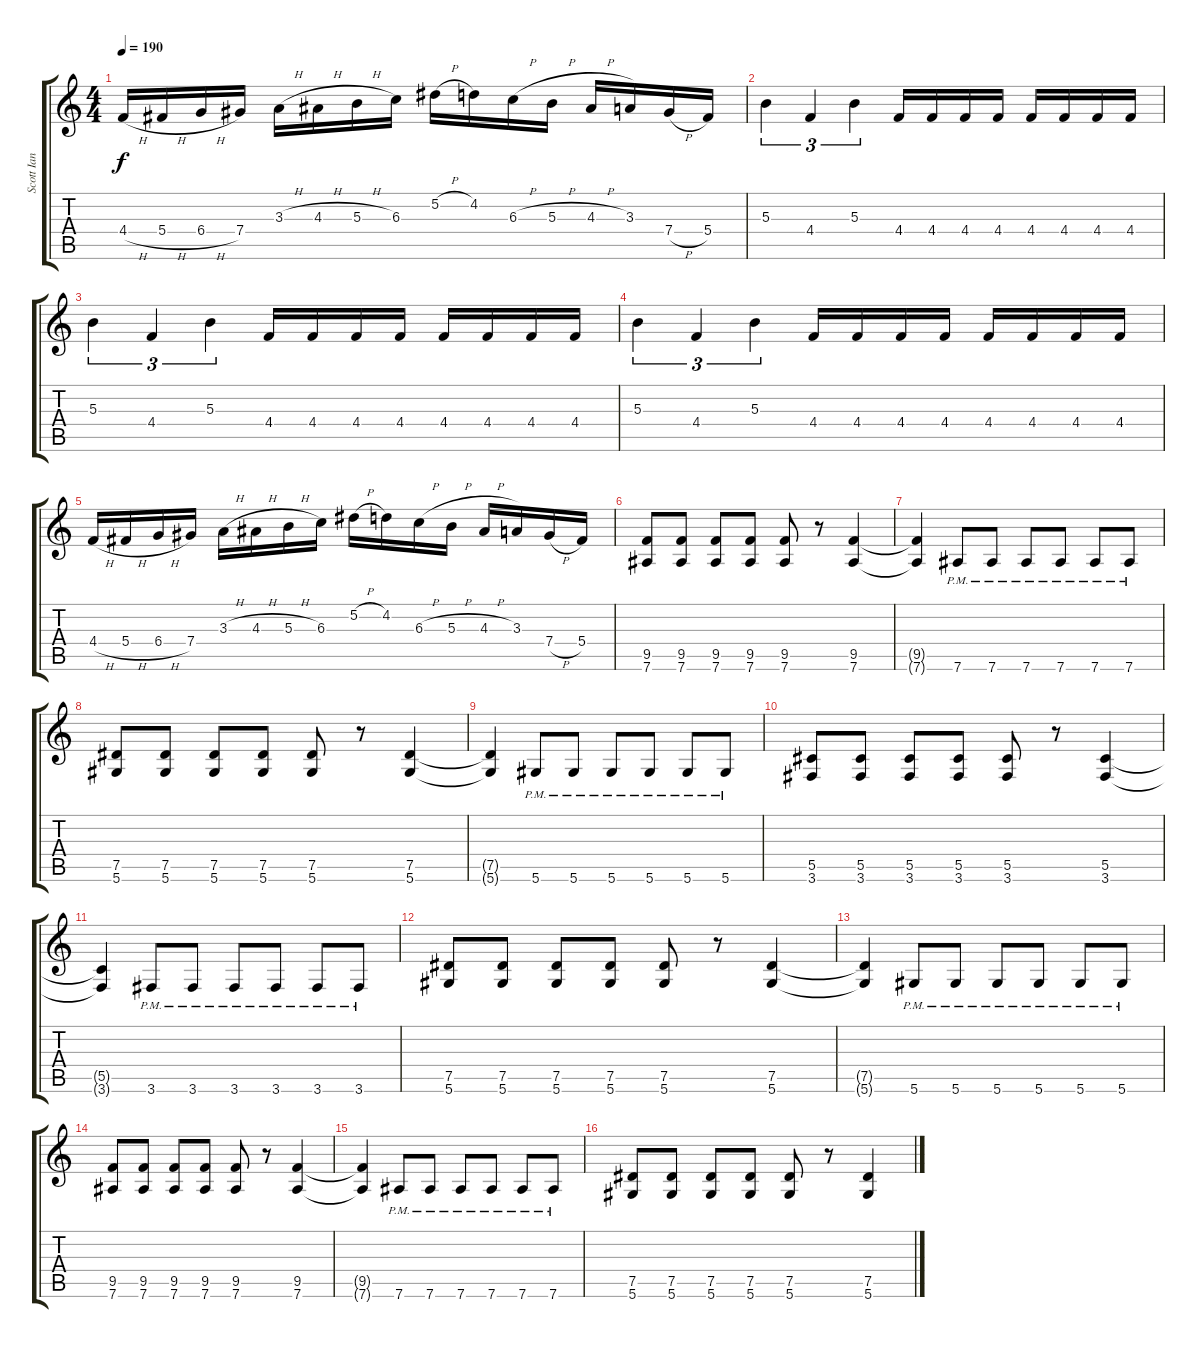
\track ("Scott Ian" "Scott Ian") {instrument distortionguitar}
\staff {score tabs}
\tuning (Eb4 Bb3 Gb3 Db3 Ab2 Eb2) {hide}
\ts (4 4)
\tempo 190
\clef g2
\ks c
4.4{h}.16{dy f} 5.4{h}.16 6.4{h}.16 7.4.16 3.3{h}.16 4.3{h}.16 5.3{h}.16 6.3.16 5.2{h}.16 4.2.16 6.3{h}.16 5.3{h}.16 4.3{h}.16 3.3.16 7.4{h}.16 5.4.16 |
5.3.4{tu (3 2)} 4.4.4{tu (3 2)} 5.3.4{tu (3 2)} 4.4.16 4.4.16 4.4.16 4.4.16 4.4.16 4.4.16 4.4.16 4.4.16 |
5.3.4{tu (3 2)} 4.4.4{tu (3 2)} 5.3.4{tu (3 2)} 4.4.16 4.4.16 4.4.16 4.4.16 4.4.16 4.4.16 4.4.16 4.4.16 |
5.3.4{tu (3 2)} 4.4.4{tu (3 2)} 5.3.4{tu (3 2)} 4.4.16 4.4.16 4.4.16 4.4.16 4.4.16 4.4.16 4.4.16 4.4.16 |
4.4{h}.16 5.4{h}.16 6.4{h}.16 7.4.16 3.3{h}.16 4.3{h}.16 5.3{h}.16 6.3.16 5.2{h}.16 4.2.16 6.3{h}.16 5.3{h}.16 4.3{h}.16 3.3.16 7.4{h}.16 5.4.16 |
(9.5 7.6).8 (9.5 7.6).8 (9.5 7.6).8 (9.5 7.6).8 (9.5 7.6).8 r.8 (9.5 7.6).4 |
(9.5{t} 7.6{t}).4 7.6{pm}.8 7.6{pm}.8 7.6{pm}.8 7.6{pm}.8 7.6{pm}.8 7.6{pm}.8 |
(7.5 5.6).8 (7.5 5.6).8 (7.5 5.6).8 (7.5 5.6).8 (7.5 5.6).8 r.8 (7.5 5.6).4 |
(7.5{t} 5.6{t}).4 5.6{pm}.8 5.6{pm}.8 5.6{pm}.8 5.6{pm}.8 5.6{pm}.8 5.6{pm}.8 |
(5.5 3.6).8 (5.5 3.6).8 (5.5 3.6).8 (5.5 3.6).8 (5.5 3.6).8 r.8 (5.5 3.6).4 |
(5.5{t} 3.6{t}).4 3.6{pm}.8 3.6{pm}.8 3.6{pm}.8 3.6{pm}.8 3.6{pm}.8 3.6{pm}.8 |
(7.5 5.6).8 (7.5 5.6).8 (7.5 5.6).8 (7.5 5.6).8 (7.5 5.6).8 r.8 (7.5 5.6).4 |
(7.5{t} 5.6{t}).4 5.6{pm}.8 5.6{pm}.8 5.6{pm}.8 5.6{pm}.8 5.6{pm}.8 5.6{pm}.8 |
(9.5 7.6).8 (9.5 7.6).8 (9.5 7.6).8 (9.5 7.6).8 (9.5 7.6).8 r.8 (9.5 7.6).4 |
(9.5{t} 7.6{t}).4 7.6{pm}.8 7.6{pm}.8 7.6{pm}.8 7.6{pm}.8 7.6{pm}.8 7.6{pm}.8 |
(7.5 5.6).8 (7.5 5.6).8 (7.5 5.6).8 (7.5 5.6).8 (7.5 5.6).8 r.8 (7.5 5.6).4
